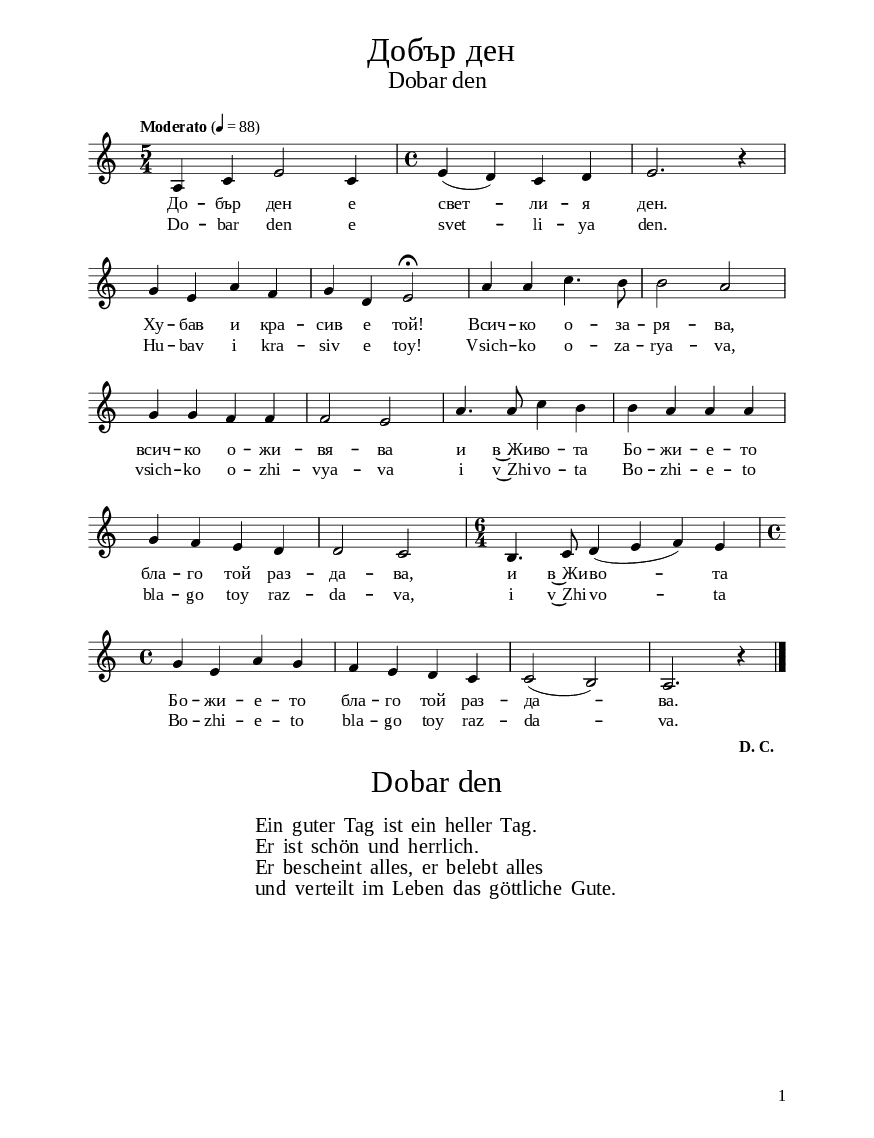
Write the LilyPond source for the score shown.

\version "2.24.0"

% include paper part and global functions
\include "include/globals.ily"

\bookpart {
  \include "include/bookpart-paper.ily"
  \score {
    \include "include/score-layout.ily"


    \new Voice \absolute  {
      \clef treble
      \key a \minor
      \time 5/4
      \tempoFunc "Moderato" 4 "88"

      a4 c' e'2 c'4 | \time 4/4  e'4 ( d' ) c'  d'  | e'2. r4 \break |

      g'4 e' a' f' | g'4 d' e'2 \fermata | a'4 a' c''4. b'8 | b'2 a' \break |

      g'4 g' f' f' |  f'2 e' | a'4. a'8 c''4 b' | b'4 a' a' a' \break |

      g'4 f' e' d' | d'2 c' |  \time 6/4  b4. c'8 d'4 ( e' f' ) e' \break |

      \time 4/4  g'4 e' a' g' | f'4 e' d' c' | c'2 ( b ) | a2. r4 \break |

      \bar "|."
    }

    \addlyrics {
      До -- бър
      ден е свет -- ли -- я ден. Ху -- бав и кра --
      сив е той! Всич -- ко о -- за -- ря -- ва, всич
      -- ко о -- жи -- вя -- ва и в~Жи -- во -- та Бо
      -- жи -- е -- то бла -- го той раз -- да -- ва,
      и в~Жи -- во -- та Бо -- жи -- е -- то бла -- го
      той раз -- да -- ва.

    }

    \addlyrics {
      Do -- bar
      den e svet -- li -- ya den. Hu -- bav i kra --
      siv e toy! Vsich -- ko o -- za -- rya -- va, vsich
      -- ko o -- zhi -- vya -- va i v~Zhi -- vo -- ta Bo
      -- zhi -- e -- to bla -- go toy raz -- da -- va,
      i v~Zhi -- vo -- ta Bo -- zhi -- e -- to bla -- go
      toy raz -- da -- va.
    }


    \header {
      title = \titleFunc " Добър ден" "Dobar den"
    }

    \midi{}

  } % score

  \markup \dc-one "D. C."
  

  % include foreign translation(s) of the song
  \version "2.24.0"

\markup \fill-line { \fontsize #deTitleFontSize "Dobar den" }
\markup \null
\markup \null
\markup \fontsize #deCoupletFontSize {
  \hspace #16
  \override #`(baseline-skip . ,deCoupletBaselineSkip)

  \column {     
      \line { Ein guter Tag ist ein heller Tag.  }
      
\line { Er ist schön und herrlich. }

\line { Er bescheint alles, er belebt alles}

\line { und verteilt im Leben das göttliche Gute.} 
 
      
       
    }
    
    
}


} % bookpart
